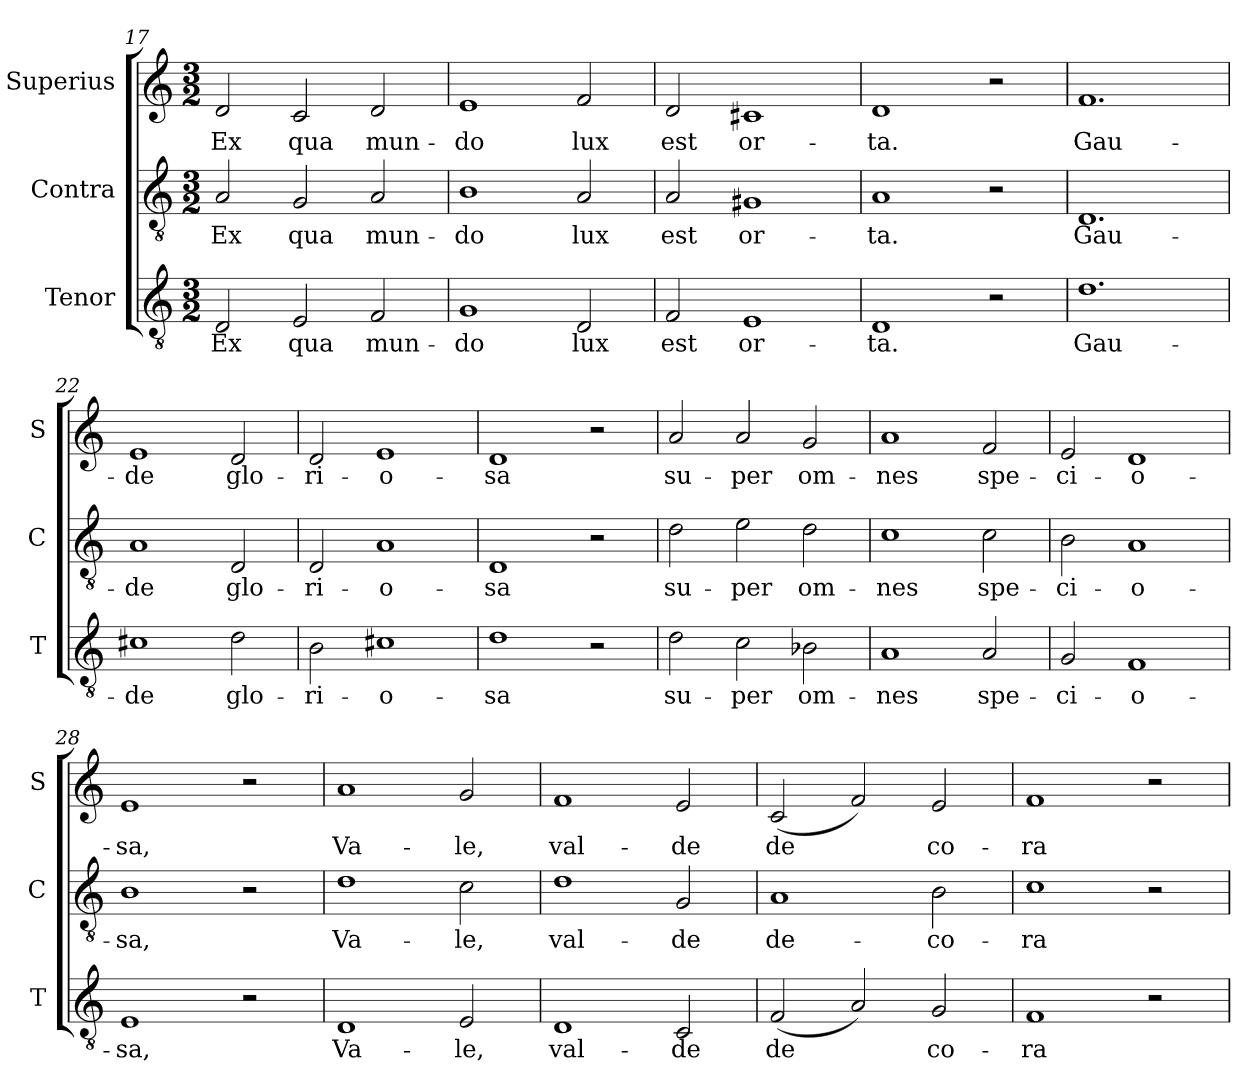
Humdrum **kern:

**kern	**text	**kern	**text	**kern	**text
*part3	*part3	*part2	*part2	*part1	*part1
*staff3	*staff3	*staff2	*staff2	*staff1	*staff1
*I"Tenor	*	*I"Contra	*	*I"Superius	*
*I'T	*	*I'C	*	*I'S	*
*clefGv2	*	*clefGv2	*	*clefG2	*
*k[]	*	*k[]	*	*k[]	*
*M3/2	*	*M3/2	*	*M3/2	*
=17	=17	=17	=17	=17	=17
!	!LO:LY:b	!	!LO:LY:b	!	!LO:LY:b
2D/	Ex	2A/	Ex	2d/	Ex
!	!LO:LY:b	!	!LO:LY:b	!	!LO:LY:b
2E/	qua	2G/	qua	2c/	qua
!	!LO:LY:b	!	!LO:LY:b	!	!LO:LY:b
2F/	mun-	2A/	mun-	2d/	mun-
=18	=18	=18	=18	=18	=18
!	!LO:LY:b	!	!LO:LY:b	!	!LO:LY:b
1G	-do	1B	-do	1e	-do
!	!LO:LY:b	!	!LO:LY:b	!	!LO:LY:b
2D/	lux	2A/	lux	2f/	lux
!!LO:LB:g=z
=19	=19	=19	=19	=19	=19
!	!LO:LY:b	!	!LO:LY:b	!	!LO:LY:b
2F/	est	2A/	est	2d/	est
!	!LO:LY:b	!	!LO:LY:b	!	!LO:LY:b
1E	or-	1G#X	or-	1c#X	or-
=20	=20	=20	=20	=20	=20
!	!LO:LY:b	!	!LO:LY:b	!	!LO:LY:b
1D	-ta.	1A	-ta.	1d	-ta.
2r	.	2r	.	2r	.
=21	=21	=21	=21	=21	=21
!	!LO:LY:b	!	!LO:LY:b	!	!LO:LY:b
1.d	Gau-	1.D	Gau-	1.f	Gau-
=22	=22	=22	=22	=22	=22
!	!LO:LY:b	!	!LO:LY:b	!	!LO:LY:b
1c#X	-de	1A	-de	1e	-de
!	!LO:LY:b	!	!LO:LY:b	!	!LO:LY:b
2d\	glo-	2D/	glo-	2d/	glo-
=23	=23	=23	=23	=23	=23
!	!LO:LY:b	!	!LO:LY:b	!	!LO:LY:b
2B\	-ri-	2D/	-ri-	2d/	-ri-
!	!LO:LY:b	!	!LO:LY:b	!	!LO:LY:b
1c#X	-o-	1A	-o-	1e	-o-
=24	=24	=24	=24	=24	=24
!	!LO:LY:b	!	!LO:LY:b	!	!LO:LY:b
1d	-sa	1D	-sa	1d	-sa
2r	.	2r	.	2r	.
=25	=25	=25	=25	=25	=25
!	!LO:LY:b	!	!LO:LY:b	!	!LO:LY:b
2d\	su-	2d\	su-	2a/	su-
!	!LO:LY:b	!	!LO:LY:b	!	!LO:LY:b
2c\	-per	2e\	-per	2a/	-per
!	!LO:LY:b	!	!LO:LY:b	!	!LO:LY:b
2B-X\	om-	2d\	om-	2g/	om-
=26	=26	=26	=26	=26	=26
!	!LO:LY:b	!	!LO:LY:b	!	!LO:LY:b
1A	-nes	1c	-nes	1a	-nes
!	!LO:LY:b	!	!LO:LY:b	!	!LO:LY:b
2A/	spe-	2c\	spe-	2f/	spe-
=27	=27	=27	=27	=27	=27
!	!LO:LY:b	!	!LO:LY:b	!	!LO:LY:b
2G/	-ci-	2B\	-ci-	2e/	-ci-
!	!LO:LY:b	!	!LO:LY:b	!	!LO:LY:b
1F	-o-	1A	-o-	1d	-o-
=28	=28	=28	=28	=28	=28
!	!LO:LY:b	!	!LO:LY:b	!	!LO:LY:b
1E	-sa,	1B	-sa,	1e	-sa,
2r	.	2r	.	2r	.
=29	=29	=29	=29	=29	=29
!	!LO:LY:b	!	!LO:LY:b	!	!LO:LY:b
1D	Va-	1d	Va-	1a	Va-
!	!LO:LY:b	!	!LO:LY:b	!	!LO:LY:b
2E/	-le,	2c\	-le,	2g/	-le,
!!LO:PB:g=z
=30	=30	=30	=30	=30	=30
!	!LO:LY:b	!	!LO:LY:b	!	!LO:LY:b
1D	val-	1d	val-	1f	val-
!	!LO:LY:b	!	!LO:LY:b	!	!LO:LY:b
2C/	-de	2G/	-de	2e/	-de
=31	=31	=31	=31	=31	=31
!	!LO:LY:b	!	!LO:LY:b	!	!LO:LY:b
(<2F/	de	1A	de-	(<2c/	de
2A/)	.	.	.	2f/)	.
!	!LO:LY:b	!	!LO:LY:b	!	!LO:LY:b
2G/	co-	2B\	-co-	2e/	co-
=32	=32	=32	=32	=32	=32
!	!LO:LY:b	!	!LO:LY:b	!	!LO:LY:b
1F	-ra	1c	-ra	1f	-ra
2r	.	2r	.	2r	.
=	=	=	=	=	=
*-	*-	*-	*-	*-	*-
